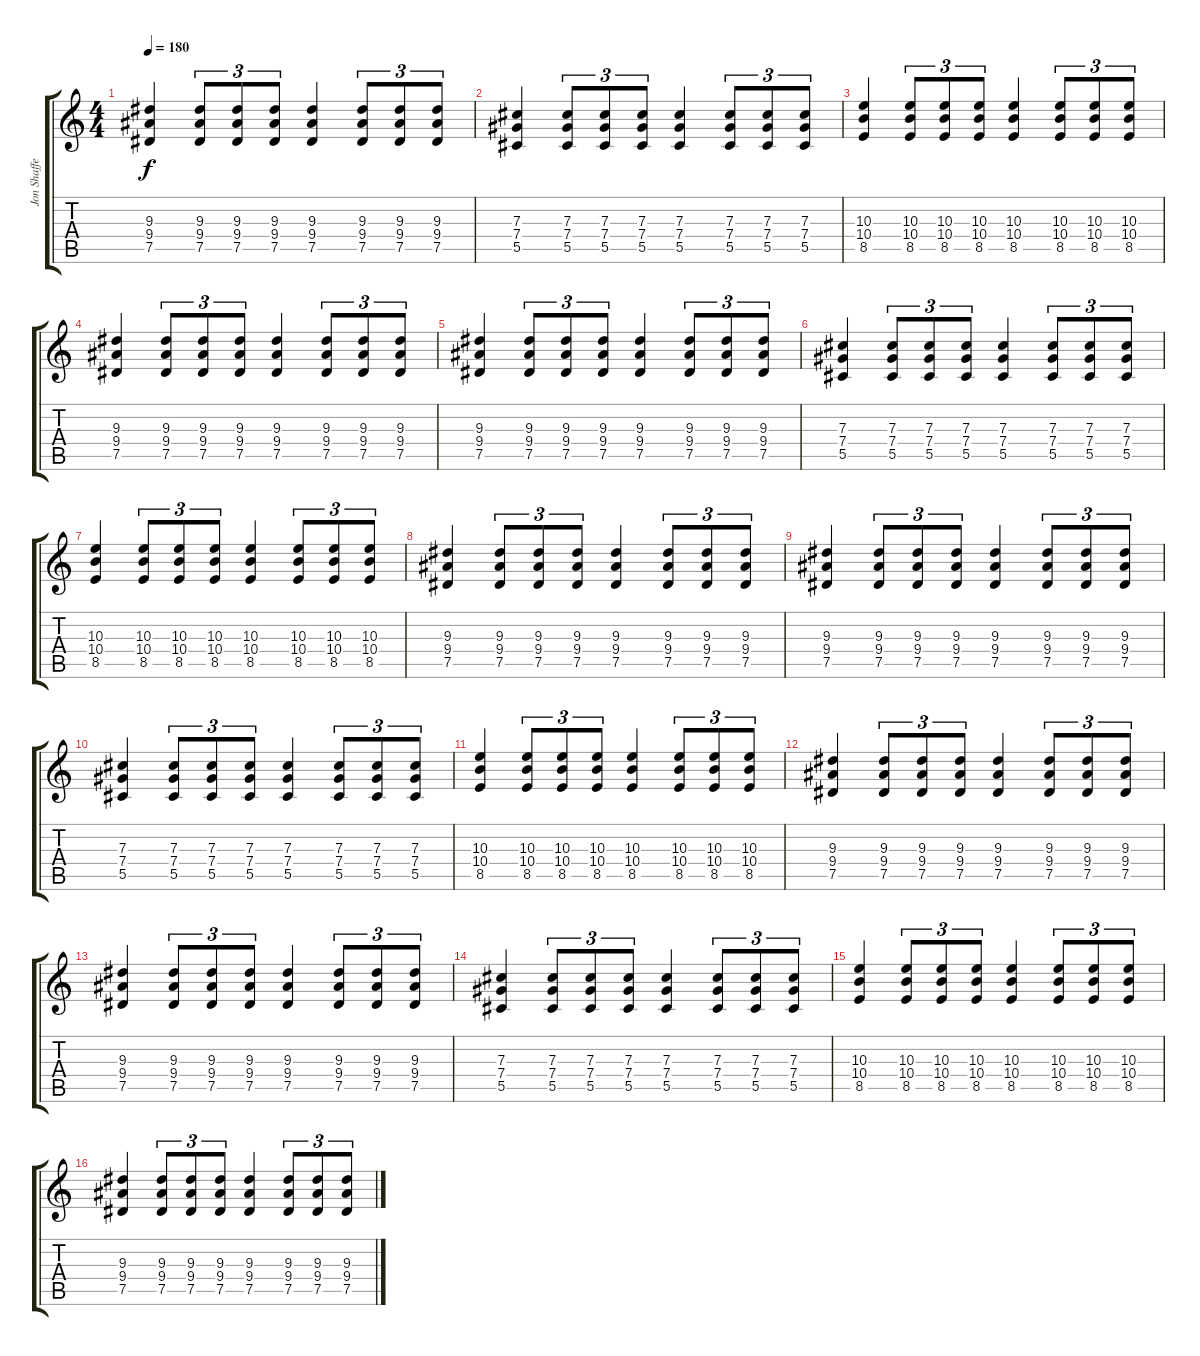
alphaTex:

\track ("Jon Shaffer" "Jon Shaffe") {instrument overdrivenguitar}
\staff {score tabs}
\tuning (Eb4 Bb3 Gb3 Db3 Ab2 Eb2) {hide}
\ts (4 4)
\tempo 180
\clef g2
\ks c
(9.3 9.4 7.5).4{dy f} (9.3 9.4 7.5).8{tu (3 2)} (9.3 9.4 7.5).8{tu (3 2)} (9.3 9.4 7.5).8{tu (3 2)} (9.3 9.4 7.5).4 (9.3 9.4 7.5).8{tu (3 2)} (9.3 9.4 7.5).8{tu (3 2)} (9.3 9.4 7.5).8{tu (3 2)} |
(7.3 7.4 5.5).4 (7.3 7.4 5.5).8{tu (3 2)} (7.3 7.4 5.5).8{tu (3 2)} (7.3 7.4 5.5).8{tu (3 2)} (7.3 7.4 5.5).4 (7.3 7.4 5.5).8{tu (3 2)} (7.3 7.4 5.5).8{tu (3 2)} (7.3 7.4 5.5).8{tu (3 2)} |
(10.3 10.4 8.5).4 (10.3 10.4 8.5).8{tu (3 2)} (10.3 10.4 8.5).8{tu (3 2)} (10.3 10.4 8.5).8{tu (3 2)} (10.3 10.4 8.5).4 (10.3 10.4 8.5).8{tu (3 2)} (10.3 10.4 8.5).8{tu (3 2)} (10.3 10.4 8.5).8{tu (3 2)} |
(9.3 9.4 7.5).4 (9.3 9.4 7.5).8{tu (3 2)} (9.3 9.4 7.5).8{tu (3 2)} (9.3 9.4 7.5).8{tu (3 2)} (9.3 9.4 7.5).4 (9.3 9.4 7.5).8{tu (3 2)} (9.3 9.4 7.5).8{tu (3 2)} (9.3 9.4 7.5).8{tu (3 2)} |
(9.3 9.4 7.5).4 (9.3 9.4 7.5).8{tu (3 2)} (9.3 9.4 7.5).8{tu (3 2)} (9.3 9.4 7.5).8{tu (3 2)} (9.3 9.4 7.5).4 (9.3 9.4 7.5).8{tu (3 2)} (9.3 9.4 7.5).8{tu (3 2)} (9.3 9.4 7.5).8{tu (3 2)} |
(7.3 7.4 5.5).4 (7.3 7.4 5.5).8{tu (3 2)} (7.3 7.4 5.5).8{tu (3 2)} (7.3 7.4 5.5).8{tu (3 2)} (7.3 7.4 5.5).4 (7.3 7.4 5.5).8{tu (3 2)} (7.3 7.4 5.5).8{tu (3 2)} (7.3 7.4 5.5).8{tu (3 2)} |
(10.3 10.4 8.5).4 (10.3 10.4 8.5).8{tu (3 2)} (10.3 10.4 8.5).8{tu (3 2)} (10.3 10.4 8.5).8{tu (3 2)} (10.3 10.4 8.5).4 (10.3 10.4 8.5).8{tu (3 2)} (10.3 10.4 8.5).8{tu (3 2)} (10.3 10.4 8.5).8{tu (3 2)} |
(9.3 9.4 7.5).4 (9.3 9.4 7.5).8{tu (3 2)} (9.3 9.4 7.5).8{tu (3 2)} (9.3 9.4 7.5).8{tu (3 2)} (9.3 9.4 7.5).4 (9.3 9.4 7.5).8{tu (3 2)} (9.3 9.4 7.5).8{tu (3 2)} (9.3 9.4 7.5).8{tu (3 2)} |
(9.3 9.4 7.5).4 (9.3 9.4 7.5).8{tu (3 2)} (9.3 9.4 7.5).8{tu (3 2)} (9.3 9.4 7.5).8{tu (3 2)} (9.3 9.4 7.5).4 (9.3 9.4 7.5).8{tu (3 2)} (9.3 9.4 7.5).8{tu (3 2)} (9.3 9.4 7.5).8{tu (3 2)} |
(7.3 7.4 5.5).4 (7.3 7.4 5.5).8{tu (3 2)} (7.3 7.4 5.5).8{tu (3 2)} (7.3 7.4 5.5).8{tu (3 2)} (7.3 7.4 5.5).4 (7.3 7.4 5.5).8{tu (3 2)} (7.3 7.4 5.5).8{tu (3 2)} (7.3 7.4 5.5).8{tu (3 2)} |
(10.3 10.4 8.5).4 (10.3 10.4 8.5).8{tu (3 2)} (10.3 10.4 8.5).8{tu (3 2)} (10.3 10.4 8.5).8{tu (3 2)} (10.3 10.4 8.5).4 (10.3 10.4 8.5).8{tu (3 2)} (10.3 10.4 8.5).8{tu (3 2)} (10.3 10.4 8.5).8{tu (3 2)} |
(9.3 9.4 7.5).4 (9.3 9.4 7.5).8{tu (3 2)} (9.3 9.4 7.5).8{tu (3 2)} (9.3 9.4 7.5).8{tu (3 2)} (9.3 9.4 7.5).4 (9.3 9.4 7.5).8{tu (3 2)} (9.3 9.4 7.5).8{tu (3 2)} (9.3 9.4 7.5).8{tu (3 2)} |
(9.3 9.4 7.5).4 (9.3 9.4 7.5).8{tu (3 2)} (9.3 9.4 7.5).8{tu (3 2)} (9.3 9.4 7.5).8{tu (3 2)} (9.3 9.4 7.5).4 (9.3 9.4 7.5).8{tu (3 2)} (9.3 9.4 7.5).8{tu (3 2)} (9.3 9.4 7.5).8{tu (3 2)} |
(7.3 7.4 5.5).4 (7.3 7.4 5.5).8{tu (3 2)} (7.3 7.4 5.5).8{tu (3 2)} (7.3 7.4 5.5).8{tu (3 2)} (7.3 7.4 5.5).4 (7.3 7.4 5.5).8{tu (3 2)} (7.3 7.4 5.5).8{tu (3 2)} (7.3 7.4 5.5).8{tu (3 2)} |
(10.3 10.4 8.5).4 (10.3 10.4 8.5).8{tu (3 2)} (10.3 10.4 8.5).8{tu (3 2)} (10.3 10.4 8.5).8{tu (3 2)} (10.3 10.4 8.5).4 (10.3 10.4 8.5).8{tu (3 2)} (10.3 10.4 8.5).8{tu (3 2)} (10.3 10.4 8.5).8{tu (3 2)} |
(9.3 9.4 7.5).4 (9.3 9.4 7.5).8{tu (3 2)} (9.3 9.4 7.5).8{tu (3 2)} (9.3 9.4 7.5).8{tu (3 2)} (9.3 9.4 7.5).4 (9.3 9.4 7.5).8{tu (3 2)} (9.3 9.4 7.5).8{tu (3 2)} (9.3 9.4 7.5).8{tu (3 2)}
